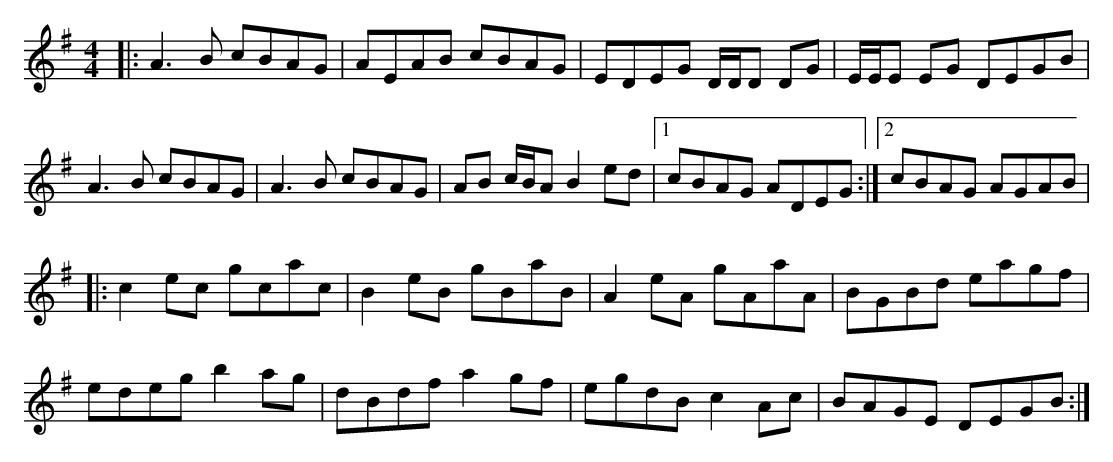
X:1
M:4/4
K:G
|:A3 B cBAG|AEAB cBAG|EDEG D/D/D DG|E/E/E EG DEGB|
A3 B cBAG|A3 B cBAG|AB c/B/A B2 ed|1 cBAG ADEG:|2 cBAG AGAB|
|:c2 ec gcac|B2 eB gBaB|A2 eA gAaA|BGBd eagf|
edeg b2 ag|dBdf a2 gf|egdB c2 Ac|BAGE DEGB:|
